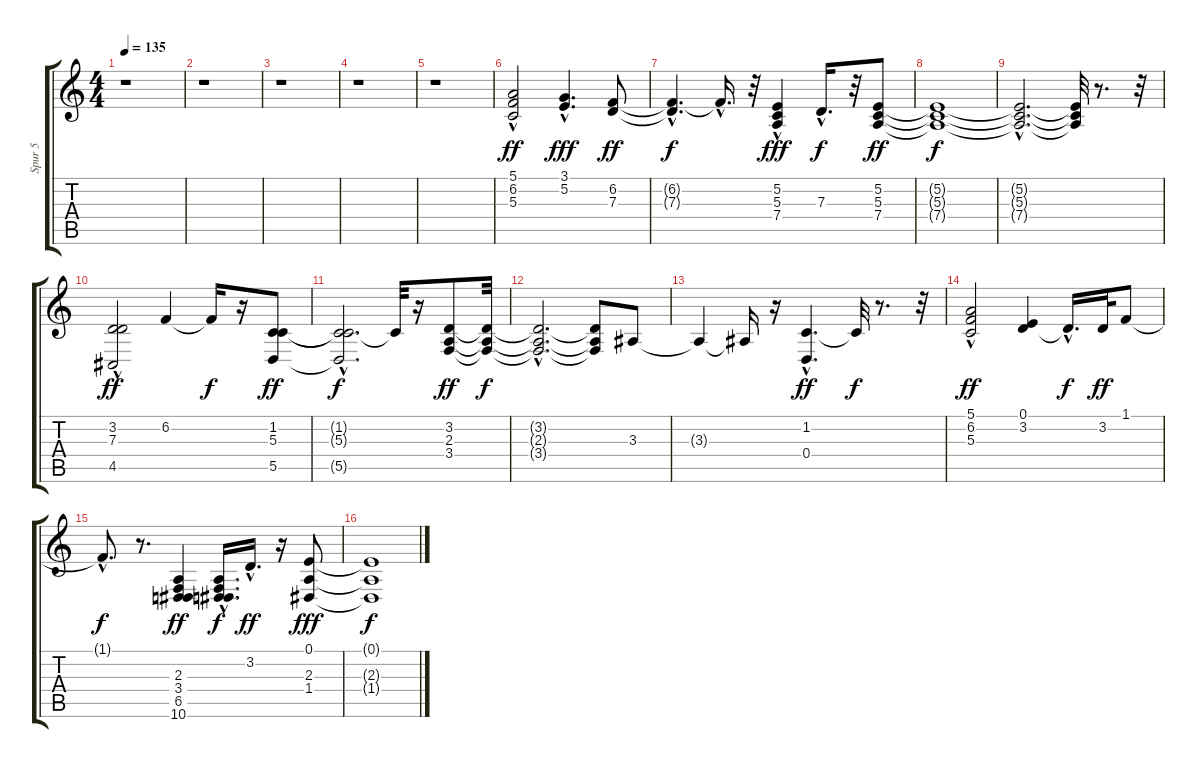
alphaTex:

\track ("Spur 5" "Spur 5") {instrument choiraahs}
\staff {score tabs}
\tuning (E4 B3 G3 D3 A2 E2) {hide}
\ts (4 4)
\tempo 135
\clef g2
\ks c
r.1{dy f} |
r.1 |
r.1 |
r.1 |
r.1 |
(5.1{hac} 6.2{hac} 5.3).2{dy ff} (3.1{hac} 5.2).4{d dy fff} (6.2 7.3).8{dy ff} |
(6.2{hac t} 7.3{t}).4{d dy f} 6.2{hac t}.16{d} r.32 (5.2 5.3 7.4{hac}).4{dy fff} 7.3{hac}.16{d dy f} r.32 (5.2 5.3 7.4).8{dy ff} |
(5.2{t} 5.3{t} 7.4{t}).1{dy f} |
(5.2{hac t} 5.3{hac t} 7.4{hac t}).2{d} (5.2{t} 5.3{t} 7.4{t}).32 r.8{d} r.32 |
(3.2 7.3{hac} 4.5{hac}).2{dy ff} 6.2.4 6.2{t}.16{dy f} r.16 (1.2 5.3 5.5).8{dy ff} |
(1.2{t} 5.3{hac t} 5.5{t}).2{d dy f} 5.3{t}.32 r.16 (3.2 2.3 3.4).8{dy ff} (3.2{t} 2.3{t} 3.4{t}).32{dy f} |
(3.2{hac t} 2.3{hac t} 3.4{hac t}).2{d} (3.2{t} 2.3{t} 3.4{t}).8 3.3.8 |
3.3{t}.4 3.3{t}.16 r.16 (1.2{hac} 0.4{hac}).4{d dy ff} 1.2{t}.32{dy f} r.8{d} r.32 |
(5.1{hac} 6.2{hac} 5.3).2{dy ff} (0.1 3.2).4 3.2{hac t}.16{d dy f} 3.2.32{dy ff} 1.1.8 |
1.1{hac t}.8{d dy f} r.8{d} (2.3 3.4 6.5 10.6).4{dy ff} (2.3{hac t} 3.4{hac t} 6.5{t} 10.6{t}).16{d dy f} 3.2{hac}.16{d dy ff} r.16 (0.1 2.3 1.4).8{dy fff} |
(0.1{t} 2.3{t} 1.4{t}).1{dy f}
